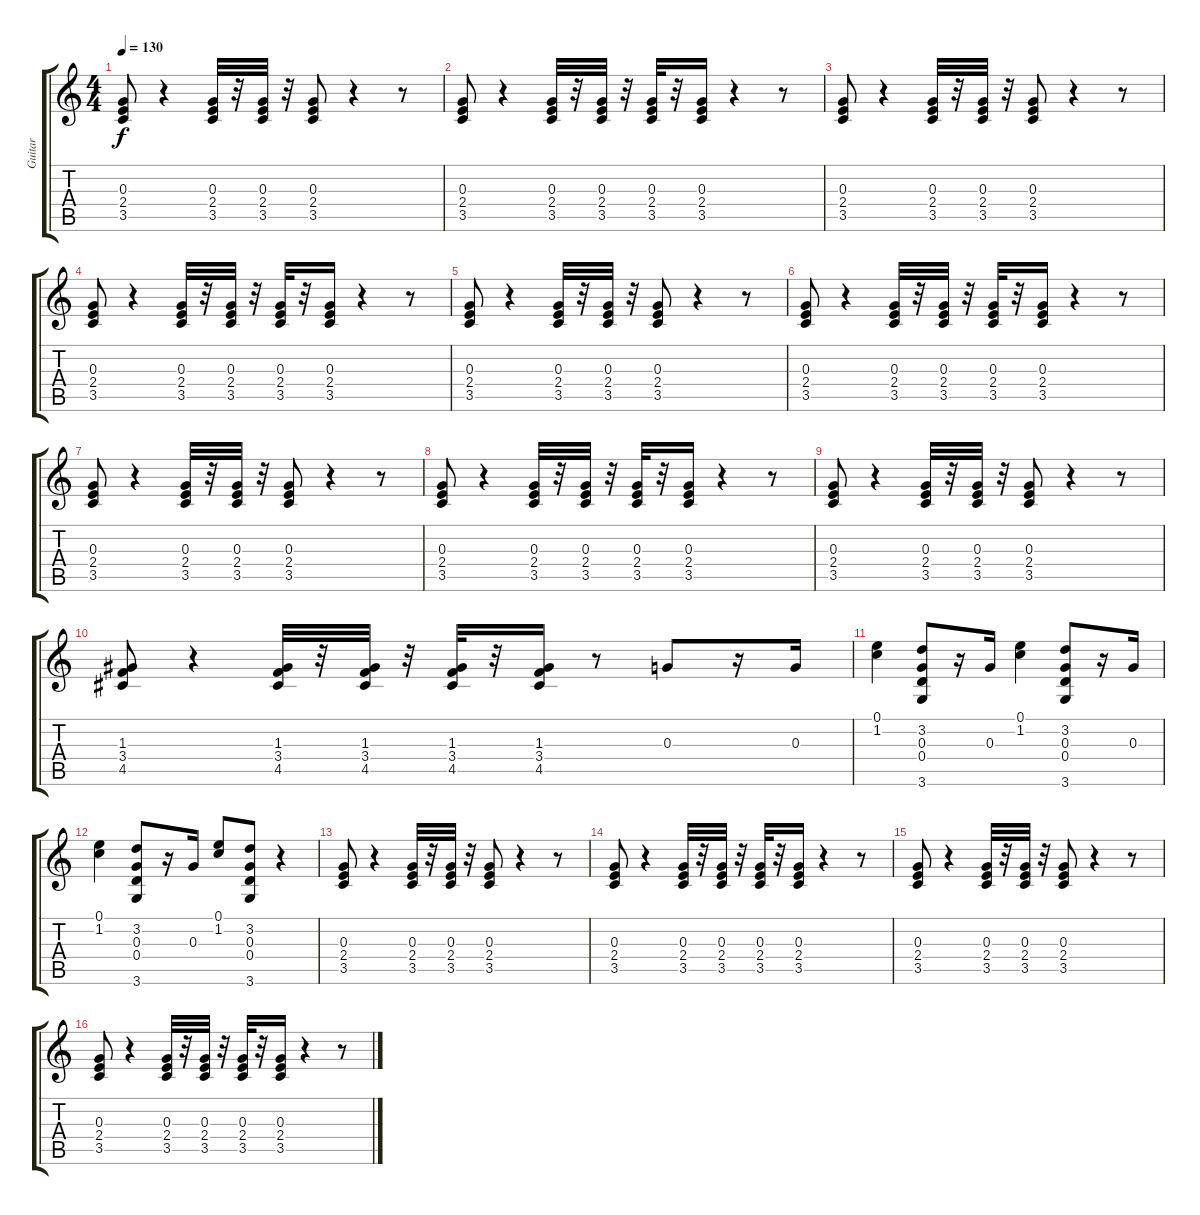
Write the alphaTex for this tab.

\track ("Guitar" "Guitar") {instrument overdrivenguitar}
\staff {score tabs}
\tuning (E4 B3 G3 D3 A2 E2) {hide}
\ts (4 4)
\tempo 130
\clef g2
\ks c
(0.3 2.4 3.5).8{dy f instrument overdrivenguitar} r.4 (0.3 2.4 3.5).32 r.32 (0.3 2.4 3.5).32 r.32 (0.3 2.4 3.5).8 r.4 r.8 |
(0.3 2.4 3.5).8 r.4 (0.3 2.4 3.5).32 r.32 (0.3 2.4 3.5).32 r.32 (0.3 2.4 3.5).32 r.32 (0.3 2.4 3.5).16 r.4 r.8 |
(0.3 2.4 3.5).8 r.4 (0.3 2.4 3.5).32 r.32 (0.3 2.4 3.5).32 r.32 (0.3 2.4 3.5).8 r.4 r.8 |
(0.3 2.4 3.5).8 r.4 (0.3 2.4 3.5).32 r.32 (0.3 2.4 3.5).32 r.32 (0.3 2.4 3.5).32 r.32 (0.3 2.4 3.5).16 r.4 r.8 |
(0.3 2.4 3.5).8 r.4 (0.3 2.4 3.5).32 r.32 (0.3 2.4 3.5).32 r.32 (0.3 2.4 3.5).8 r.4 r.8 |
(0.3 2.4 3.5).8 r.4 (0.3 2.4 3.5).32 r.32 (0.3 2.4 3.5).32 r.32 (0.3 2.4 3.5).32 r.32 (0.3 2.4 3.5).16 r.4 r.8 |
(0.3 2.4 3.5).8 r.4 (0.3 2.4 3.5).32 r.32 (0.3 2.4 3.5).32 r.32 (0.3 2.4 3.5).8 r.4 r.8 |
(0.3 2.4 3.5).8 r.4 (0.3 2.4 3.5).32 r.32 (0.3 2.4 3.5).32 r.32 (0.3 2.4 3.5).32 r.32 (0.3 2.4 3.5).16 r.4 r.8 |
(0.3 2.4 3.5).8 r.4 (0.3 2.4 3.5).32 r.32 (0.3 2.4 3.5).32 r.32 (0.3 2.4 3.5).8 r.4 r.8 |
(1.3 3.4 4.5).8 r.4 (1.3 3.4 4.5).32 r.32 (1.3 3.4 4.5).32 r.32 (1.3 3.4 4.5).32 r.32 (1.3 3.4 4.5).16 r.8 0.3.8 r.16 0.3.16 |
(0.1 1.2).4 (3.2 0.3 0.4 3.6).8 r.16 0.3.16 (0.1 1.2).4 (3.2 0.3 0.4 3.6).8 r.16 0.3.16 |
(0.1 1.2).4 (3.2 0.3 0.4 3.6).8 r.16 0.3.16 (0.1 1.2).8 (3.2 0.3 0.4 3.6).8 r.4 |
(0.3 2.4 3.5).8 r.4 (0.3 2.4 3.5).32 r.32 (0.3 2.4 3.5).32 r.32 (0.3 2.4 3.5).8 r.4 r.8 |
(0.3 2.4 3.5).8 r.4 (0.3 2.4 3.5).32 r.32 (0.3 2.4 3.5).32 r.32 (0.3 2.4 3.5).32 r.32 (0.3 2.4 3.5).16 r.4 r.8 |
(0.3 2.4 3.5).8 r.4 (0.3 2.4 3.5).32 r.32 (0.3 2.4 3.5).32 r.32 (0.3 2.4 3.5).8 r.4 r.8 |
(0.3 2.4 3.5).8 r.4 (0.3 2.4 3.5).32 r.32 (0.3 2.4 3.5).32 r.32 (0.3 2.4 3.5).32 r.32 (0.3 2.4 3.5).16 r.4 r.8
